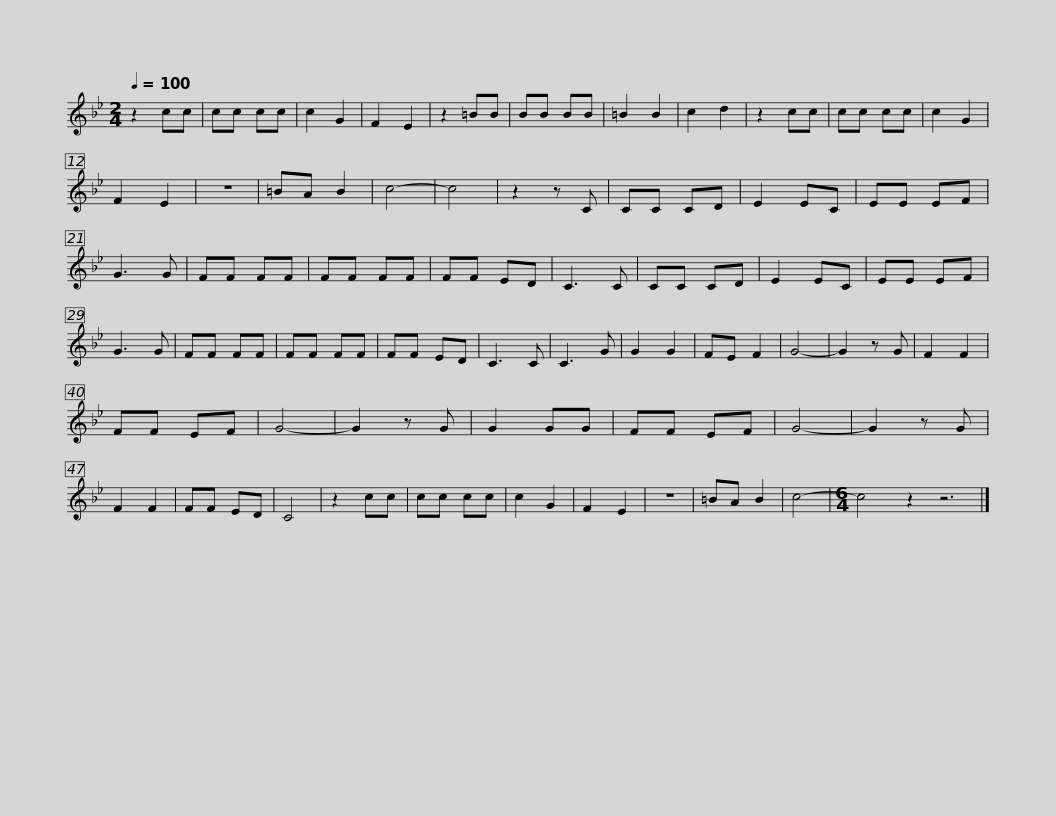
X:1
L:1/8
Q:1/4=100
M:2/4
I:linebreak $
K:Bb
V:1 treble
V:1
 z2 cc | cc cc | c2 G2 | F2 E2 | z2 =BB | %5
 BB BB | =B2 B2 | c2 d2 | z2 cc | cc cc | %10
 c2 G2 | F2 E2 | z4 | =BA B2 |$ c4- | %15
 c4 | z2 z C | CC CD | E2 EC | EE EF | %20
 G3 G | FF FF | FF FF | FF ED | C3 C | %25
 CC CD |$ E2 EC | EE EF | G3 G | FF FF | %30
 FF FF | FF ED | C3 C | C3 G | G2 G2 | %35
 FE F2 | G4- | G2 z G | F2 F2 |$ FF EF | %40
 G4- | G2 z G | G2 GG | FF EF | G4- | %45
 G2 z G | F2 F2 | FF ED | C4 | z2 cc | %50
 cc cc | c2 G2 | F2 E2 |$ z4 | =BA B2 | %55
 c4- |[M:6/4] c4 z2 z6 |] %57
